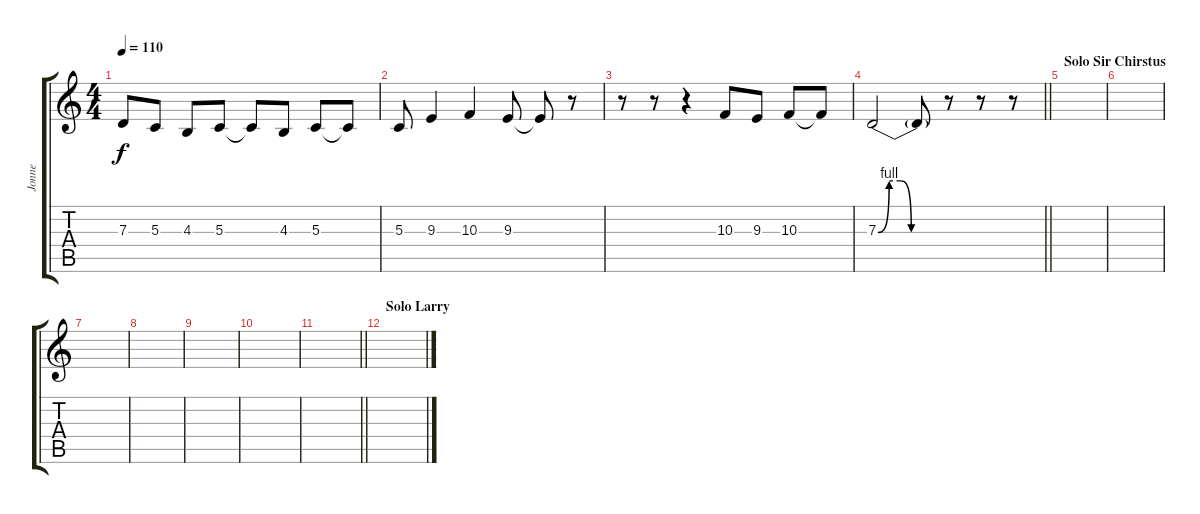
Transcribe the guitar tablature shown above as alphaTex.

\track ("Jonne" "Jonne") {instrument lead6voice}
\staff {score tabs}
\tuning (E4 B3 G3 D3 A2 E2) {hide}
\ts (4 4)
\tempo 110
\clef g2
\ks c
7.3{t}.8{dy f} 5.3.8 4.3.8 5.3.8 5.3{t}.8 4.3.8 5.3.8 5.3{t}.8 |
5.3.8 9.3.4 10.3.4 9.3.8 9.3{t}.8 r.8 |
r.8 r.8 r.4 10.3.8 9.3.8 10.3.8 10.3{t}.8 |
\barLineRight lightlight
7.3{be (custom 0 0 10 4 20 4 30 0 60 0)}.2 7.3{t}.8 r.8 r.8 r.8 |
\section ("" "Solo Sir Chirstus")
|
|
|
|
|
|
\barLineRight lightlight
|
\section ("" "Solo Larry")
